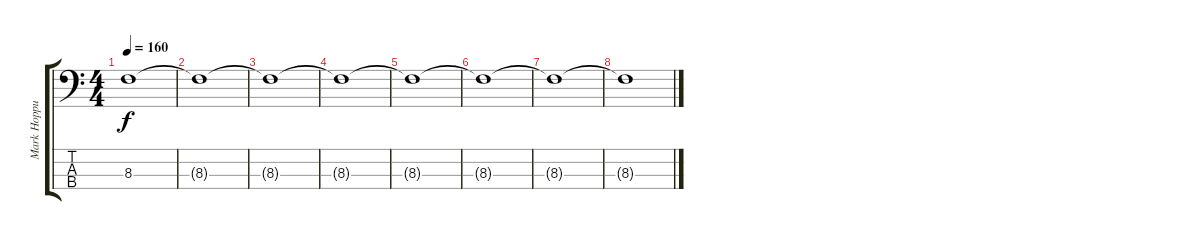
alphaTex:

\track ("Mark Hoppus Bass" "Mark Hoppu") {instrument electricbassfinger}
\staff {score tabs}
\tuning (G2 D2 A1 E1) {hide}
\ts (4 4)
\tempo 160
\clef f4
\ks c
8.3.1{dy f} |
8.3{t}.1 |
8.3{t}.1 |
8.3{t}.1 |
8.3{t}.1 |
8.3{t}.1 |
8.3{t}.1 |
8.3{t}.1
